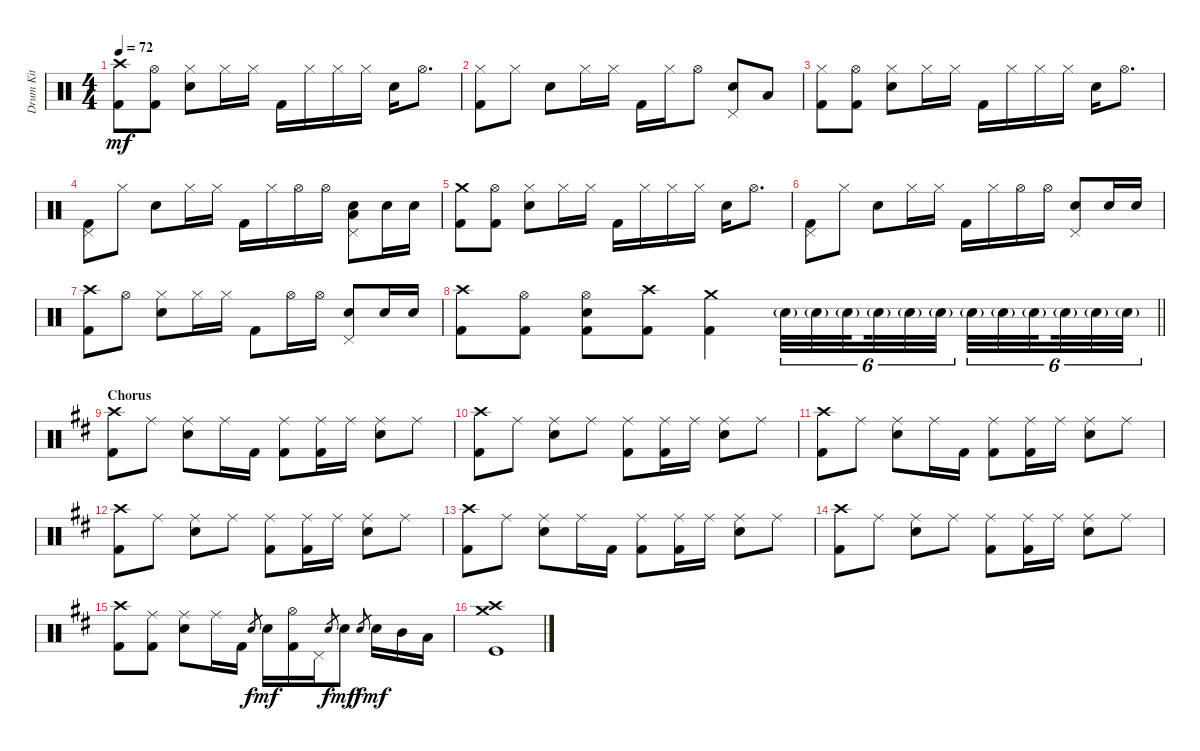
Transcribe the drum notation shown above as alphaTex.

\track ("Drum Kit" "Drum Kit") {instrument percussion}
\staff {score}
\articulation defaults
\ts (4 4)
\tempo 72
\clef neutral
\ks c
("Crash high (hit)" "Kick (hit) 2").8{dy mf} ("Hi-Hat (open)" "Kick (hit) 2").8 ("Hi-Hat (closed)" "Electric Snare (hit)").8 "Hi-Hat (closed)".16 "Hi-Hat (closed)".16 "Kick (hit) 2".16 "Hi-Hat (closed)".16 "Hi-Hat (closed)".16 "Hi-Hat (closed)".16 "Electric Snare (hit)".16 "Hi-Hat (open)".8{d} |
("Hi-Hat (closed)" "Kick (hit) 2").8 "Hi-Hat (closed)".8 "Electric Snare (hit)".8 "Hi-Hat (closed)".16 "Hi-Hat (closed)".16 "Kick (hit) 2".16 "Hi-Hat (closed)".16 "Hi-Hat (open)".8 ("Electric Snare (hit)" "Pedal Hi-Hat (hit)").8 "Low Floor Tom (hit)".8 |
("Hi-Hat (closed)" "Kick (hit) 2").8 ("Hi-Hat (open)" "Kick (hit) 2").8 ("Hi-Hat (closed)" "Electric Snare (hit)").8 "Hi-Hat (closed)".16 "Hi-Hat (closed)".16 "Kick (hit) 2".16 "Hi-Hat (closed)".16 "Hi-Hat (closed)".16 "Hi-Hat (closed)".16 "Electric Snare (hit)".16 "Hi-Hat (open)".8{d} |
("Pedal Hi-Hat (hit)" "Kick (hit) 2").8 "Hi-Hat (closed)".8 "Electric Snare (hit)".8 "Hi-Hat (closed)".16 "Hi-Hat (closed)".16 "Kick (hit) 2".16 "Hi-Hat (closed)".16 "Hi-Hat (open)".16 "Hi-Hat (open)".16 ("Low Floor Tom (hit)" "Electric Snare (hit)" "Pedal Hi-Hat (hit)").8 "Electric Snare (hit)".16 "Electric Snare (hit)".16 |
("Crash medium (hit)" "Kick (hit) 2").8 ("Hi-Hat (open)" "Kick (hit) 2").8 ("Hi-Hat (closed)" "Electric Snare (hit)").8 "Hi-Hat (closed)".16 "Hi-Hat (closed)".16 "Kick (hit) 2".16 "Hi-Hat (closed)".16 "Hi-Hat (closed)".16 "Hi-Hat (closed)".16 "Electric Snare (hit)".16 "Hi-Hat (open)".8{d} |
("Pedal Hi-Hat (hit)" "Kick (hit) 2").8 "Hi-Hat (closed)".8 "Electric Snare (hit)".8 "Hi-Hat (closed)".16 "Hi-Hat (closed)".16 "Kick (hit) 2".16 "Hi-Hat (closed)".16 "Hi-Hat (open)".16 "Hi-Hat (open)".16 ("Electric Snare (hit)" "Pedal Hi-Hat (hit)").8 "Electric Snare (hit)".16 "Electric Snare (hit)".16 |
("Crash high (hit)" "Kick (hit) 2").8 "Hi-Hat (open)".8 ("Hi-Hat (closed)" "Electric Snare (hit)").8 "Hi-Hat (closed)".16 "Hi-Hat (closed)".16 "Kick (hit) 2".8 "Hi-Hat (open)".16 "Hi-Hat (open)".16 ("Electric Snare (hit)" "Pedal Hi-Hat (hit)").8 "Electric Snare (hit)".16 "Electric Snare (hit)".16 |
\barLineRight lightlight
("Crash high (hit)" "Kick (hit) 2").8 ("Hi-Hat (open)" "Kick (hit) 2").8 ("Hi-Hat (open)" "Electric Snare (hit)" "Kick (hit) 2").8 ("Crash high (hit)" "Kick (hit) 2").8 ("Crash medium (hit)" "Kick (hit) 2").4 "Electric Snare (hit)"{g}.32{tu (6 4)} "Electric Snare (hit)"{g}.32{tu (6 4)} "Electric Snare (hit)"{g}.32{tu (6 4) beam splitsecondary} "Electric Snare (hit)"{g}.32{tu (6 4)} "Electric Snare (hit)"{g}.32{tu (6 4)} "Electric Snare (hit)"{g}.32{tu (6 4) beam splitsecondary} "Electric Snare (hit)"{g}.32{tu (6 4)} "Electric Snare (hit)"{g}.32{tu (6 4)} "Electric Snare (hit)"{g}.32{tu (6 4) beam splitsecondary} "Electric Snare (hit)"{g}.32{tu (6 4)} "Electric Snare (hit)"{g}.32{tu (6 4)} "Electric Snare (hit)"{g}.32{tu (6 4)} |
\section ("" "Chorus")
\ks d
("Crash high (hit)" "Kick (hit) 2").8 "Ride (middle)".8 ("Ride (middle)" "Electric Snare (hit)").8 "Ride (middle)".16 "Kick (hit) 2".16 ("Ride (middle)" "Kick (hit) 2").8 ("Ride (middle)" "Kick (hit) 2").16 "Ride (middle)".16 ("Ride (middle)" "Electric Snare (hit)").8 "Ride (middle)".8 |
("Crash high (hit)" "Kick (hit) 2").8 "Ride (middle)".8 ("Ride (middle)" "Electric Snare (hit)").8 "Ride (middle)".8 ("Ride (middle)" "Kick (hit) 2").8 ("Ride (middle)" "Kick (hit) 2").16 "Ride (middle)".16 ("Ride (middle)" "Electric Snare (hit)").8 "Ride (middle)".8 |
("Crash high (hit)" "Kick (hit) 2").8 "Ride (middle)".8 ("Ride (middle)" "Electric Snare (hit)").8 "Ride (middle)".16 "Kick (hit) 2".16 ("Ride (middle)" "Kick (hit) 2").8 ("Ride (middle)" "Kick (hit) 2").16 "Ride (middle)".16 ("Ride (middle)" "Electric Snare (hit)").8 "Ride (middle)".8 |
("Crash high (hit)" "Kick (hit) 2").8 "Ride (middle)".8 ("Ride (middle)" "Electric Snare (hit)").8 "Ride (middle)".8 ("Ride (middle)" "Kick (hit) 2").8 ("Ride (middle)" "Kick (hit) 2").16 "Ride (middle)".16 ("Ride (middle)" "Electric Snare (hit)").8 "Ride (middle)".8 |
("Crash high (hit)" "Kick (hit) 2").8 "Ride (middle)".8 ("Ride (middle)" "Electric Snare (hit)").8 "Ride (middle)".16 "Kick (hit) 2".16 ("Ride (middle)" "Kick (hit) 2").8 ("Ride (middle)" "Kick (hit) 2").16 "Ride (middle)".16 ("Ride (middle)" "Electric Snare (hit)").8 "Ride (middle)".8 |
("Crash high (hit)" "Kick (hit) 2").8 "Ride (middle)".8 ("Ride (middle)" "Electric Snare (hit)").8 "Ride (middle)".8 ("Ride (middle)" "Kick (hit) 2").8 ("Ride (middle)" "Kick (hit) 2").16 "Ride (middle)".16 ("Ride (middle)" "Electric Snare (hit)").8 "Ride (middle)".8 |
("Crash high (hit)" "Kick (hit) 2").8 ("Ride (middle)" "Kick (hit) 2").8 ("Ride (middle)" "Electric Snare (hit)").8 "Ride (middle)".16 "Kick (hit) 2".16 "Electric Snare (hit)".8{gr dy f} "Electric Snare (hit)".16{dy mf} ("Hi-Hat (open)" "Kick (hit) 2").16 "Pedal Hi-Hat (hit)".16 "Electric Snare (hit)".8{gr dy f} "Electric Snare (hit)".8{dy mf} "Electric Snare (hit)".8{gr dy f} "Electric Snare (hit)".16{dy mf} "Mid Tom (hit)".16 "Low Tom (hit)".16 |
("Crash high (hit)" "Crash medium (hit)" "Kick (hit)").1
